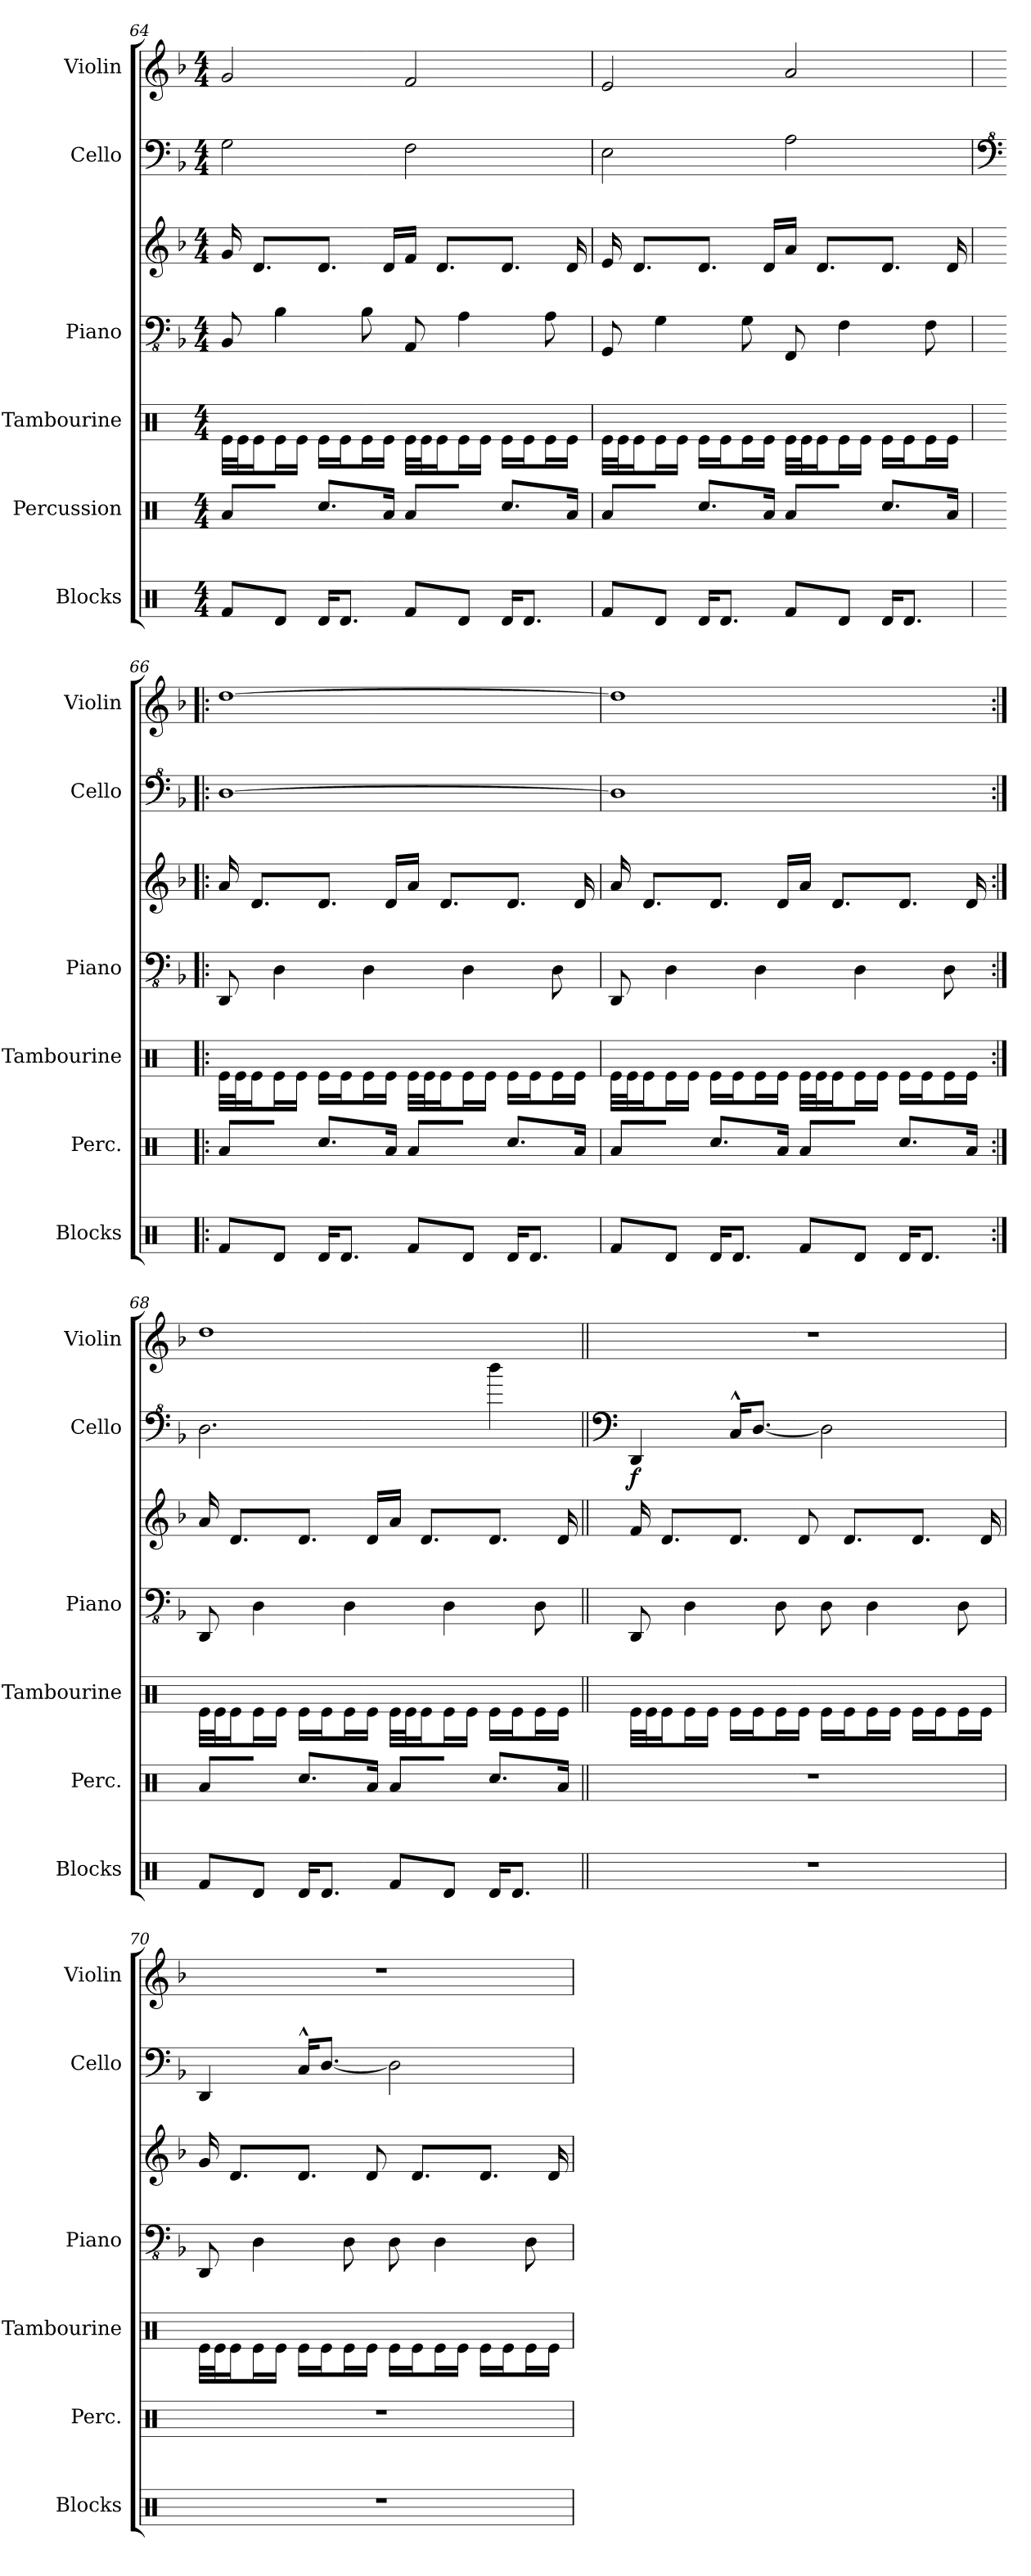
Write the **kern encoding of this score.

**kern	**kern	**kern	**kern	**kern	**kern	**dynam	**kern
*part6	*part5	*part4	*part3	*part3	*part2	*part2	*part1
*staff7	*staff6	*staff5	*staff4	*staff3	*staff2	*staff2	*staff1
*I"Blocks	*I"Percussion	*I"Tambourine	*I"Piano	*	*I"Cello	*	*I"Violin
*I'Blocks	*I'Perc.	*I'Tambourine	*I'Piano	*	*I'Cello	*	*I'Violin
*clefX	*clefX	*clefX	*clefFv4	*clefG2	*clefF4	*	*clefG2
*k[]	*k[]	*k[]	*k[b-]	*k[b-]	*k[b-]	*	*k[b-]
*M4/4	*M4/4	*M4/4	*M4/4	*M4/4	*M4/4	*	*M4/4
=64	=64	=64	=64	=64	=64	=64	=64
8Rf/L	8Ra/L	32Re\LLL	8BBB-/	16g/	2G\	.	2g/
.	.	32Re\J	.	.	.	.	.
.	.	16Re\J	.	8.d/L	.	.	.
8Rd/J	8R/J	16Re\L	4BB-\	.	.	.	.
.	.	16Re\JJ	.	.	.	.	.
16Rd/KL	8.Rcc/L	16Re\LL	.	8.d/J	.	.	.
8.Rd/J	.	16Re\J	.	.	.	.	.
.	.	16Re\L	8BB-\	.	.	.	.
.	16Ra\Jk	16Re\JJ	.	16d/LL	.	.	.
8Rf/L	8Ra/L	32Re\LLL	8AAA/	16f/JJ	2F\	.	2f/
.	.	32Re\J	.	.	.	.	.
.	.	16Re\J	.	8.d/L	.	.	.
8Rd/J	8R/J	16Re\L	4AA\	.	.	.	.
.	.	16Re\JJ	.	.	.	.	.
16Rd/KL	8.Rcc/L	16Re\LL	.	8.d/J	.	.	.
8.Rd/J	.	16Re\J	.	.	.	.	.
.	.	16Re\L	8AA\	.	.	.	.
.	16Ra\Jk	16Re\JJ	.	16d/	.	.	.
!!LO:LB:g=z
=65	=65	=65	=65	=65	=65	=65	=65
8Rf/L	8Ra/L	32Re\LLL	8GGG/	16e/	2E\	.	2e/
.	.	32Re\J	.	.	.	.	.
.	.	16Re\J	.	8.d/L	.	.	.
8Rd/J	8R/J	16Re\L	4GG\	.	.	.	.
.	.	16Re\JJ	.	.	.	.	.
16Rd/KL	8.Rcc/L	16Re\LL	.	8.d/J	.	.	.
8.Rd/J	.	16Re\J	.	.	.	.	.
.	.	16Re\L	8GG\	.	.	.	.
.	16Ra\Jk	16Re\JJ	.	16d/LL	.	.	.
8Rf/L	8Ra/L	32Re\LLL	8FFF/	16a/JJ	2A\	.	2a/
.	.	32Re\J	.	.	.	.	.
.	.	16Re\J	.	8.d/L	.	.	.
8Rd/J	8R/J	16Re\L	4FF\	.	.	.	.
.	.	16Re\JJ	.	.	.	.	.
16Rd/KL	8.Rcc/L	16Re\LL	.	8.d/J	.	.	.
8.Rd/J	.	16Re\J	.	.	.	.	.
.	.	16Re\L	8FF\	.	.	.	.
.	16Ra\Jk	16Re\JJ	.	16d/	.	.	.
=66!|:	=66!|:	=66!|:	=66!|:	=66!|:	=66!|:	=66!|:	=66!|:
*	*	*	*	*	*clefF^4	*	*
8Rf/L	8Ra/L	32Re\LLL	8DDD/	16a/	[1d	.	[1dd
.	.	32Re\J	.	.	.	.	.
.	.	16Re\J	.	8.d/L	.	.	.
8Rd/J	8R/J	16Re\L	4DD\	.	.	.	.
.	.	16Re\JJ	.	.	.	.	.
16Rd/KL	8.Rcc/L	16Re\LL	.	8.d/J	.	.	.
8.Rd/J	.	16Re\J	.	.	.	.	.
.	.	16Re\L	4DD\	.	.	.	.
.	16Ra\Jk	16Re\JJ	.	16d/LL	.	.	.
8Rf/L	8Ra/L	32Re\LLL	.	16a/JJ	.	.	.
.	.	32Re\J	.	.	.	.	.
.	.	16Re\J	.	8.d/L	.	.	.
8Rd/J	8R/J	16Re\L	4DD\	.	.	.	.
.	.	16Re\JJ	.	.	.	.	.
16Rd/KL	8.Rcc/L	16Re\LL	.	8.d/J	.	.	.
8.Rd/J	.	16Re\J	.	.	.	.	.
.	.	16Re\L	8DD\	.	.	.	.
.	16Ra\Jk	16Re\JJ	.	16d/	.	.	.
=67	=67	=67	=67	=67	=67	=67	=67
8Rf/L	8Ra/L	32Re\LLL	8DDD/	16a/	1d]	.	1dd]
.	.	32Re\J	.	.	.	.	.
.	.	16Re\J	.	8.d/L	.	.	.
8Rd/J	8R/J	16Re\L	4DD\	.	.	.	.
.	.	16Re\JJ	.	.	.	.	.
16Rd/KL	8.Rcc/L	16Re\LL	.	8.d/J	.	.	.
8.Rd/J	.	16Re\J	.	.	.	.	.
.	.	16Re\L	4DD\	.	.	.	.
.	16Ra\Jk	16Re\JJ	.	16d/LL	.	.	.
8Rf/L	8Ra/L	32Re\LLL	.	16a/JJ	.	.	.
.	.	32Re\J	.	.	.	.	.
.	.	16Re\J	.	8.d/L	.	.	.
8Rd/J	8R/J	16Re\L	4DD\	.	.	.	.
.	.	16Re\JJ	.	.	.	.	.
16Rd/KL	8.Rcc/L	16Re\LL	.	8.d/J	.	.	.
8.Rd/J	.	16Re\J	.	.	.	.	.
.	.	16Re\L	8DD\	.	.	.	.
.	16Ra\Jk	16Re\JJ	.	16d/	.	.	.
=68:|!	=68:|!	=68:|!	=68:|!	=68:|!	=68:|!	=68:|!	=68:|!
8Rf/L	8Ra/L	32Re\LLL	8DDD/	16a/	2.d\	.	1dd
.	.	32Re\J	.	.	.	.	.
.	.	16Re\J	.	8.d/L	.	.	.
8Rd/J	8R/J	16Re\L	4DD\	.	.	.	.
.	.	16Re\JJ	.	.	.	.	.
16Rd/KL	8.Rcc/L	16Re\LL	.	8.d/J	.	.	.
8.Rd/J	.	16Re\J	.	.	.	.	.
.	.	16Re\L	4DD\	.	.	.	.
.	16Ra\Jk	16Re\JJ	.	16d/LL	.	.	.
8Rf/L	8Ra/L	32Re\LLL	.	16a/JJ	.	.	.
.	.	32Re\J	.	.	.	.	.
.	.	16Re\J	.	8.d/L	.	.	.
8Rd/J	8R/J	16Re\L	4DD\	.	.	.	.
.	.	16Re\JJ	.	.	.	.	.
16Rd/KL	8.Rcc/L	16Re\LL	.	8.d/J	4ddd\	.	.
8.Rd/J	.	16Re\J	.	.	.	.	.
.	.	16Re\L	8DD\	.	.	.	.
.	16Ra\Jk	16Re\JJ	.	16d/	.	.	.
!!LO:PB:g=z
=69||	=69||	=69||	=69||	=69||	=69||	=69||	=69||
*	*	*	*	*	*clefF4	*	*
!	!	!	!	!	!	!LO:DY:b	!
1r	1r	32Re\LLL	8DDD/	16f/	4DD/	f	1r
.	.	32Re\J	.	.	.	.	.
.	.	16Re\J	.	8.d/L	.	.	.
.	.	16Re\L	4DD\	.	.	.	.
.	.	16Re\JJ	.	.	.	.	.
.	.	16Re\LL	.	8.d/J	16C^^/KL	.	.
.	.	16Re\J	.	.	[8.D/J	.	.
.	.	16Re\L	8DD\	.	.	.	.
.	.	16Re\JJ	.	8d/	.	.	.
.	.	16Re\LL	8DD\	.	2D\]	.	.
.	.	16Re\J	.	8.d/L	.	.	.
.	.	16Re\L	4DD\	.	.	.	.
.	.	16Re\JJ	.	.	.	.	.
.	.	16Re\LL	.	8.d/J	.	.	.
.	.	16Re\J	.	.	.	.	.
.	.	16Re\L	8DD\	.	.	.	.
.	.	16Re\JJ	.	16d/	.	.	.
=70	=70	=70	=70	=70	=70	=70	=70
1r	1r	32Re\LLL	8DDD/	16g/	4DD/	.	1r
.	.	32Re\J	.	.	.	.	.
.	.	16Re\J	.	8.d/L	.	.	.
.	.	16Re\L	4DD\	.	.	.	.
.	.	16Re\JJ	.	.	.	.	.
.	.	16Re\LL	.	8.d/J	16C^^/KL	.	.
.	.	16Re\J	.	.	[8.D/J	.	.
.	.	16Re\L	8DD\	.	.	.	.
.	.	16Re\JJ	.	8d/	.	.	.
.	.	16Re\LL	8DD\	.	2D\]	.	.
.	.	16Re\J	.	8.d/L	.	.	.
.	.	16Re\L	4DD\	.	.	.	.
.	.	16Re\JJ	.	.	.	.	.
.	.	16Re\LL	.	8.d/J	.	.	.
.	.	16Re\J	.	.	.	.	.
.	.	16Re\L	8DD\	.	.	.	.
.	.	16Re\JJ	.	16d/	.	.	.
=	=	=	=	=	=	=	=
*-	*-	*-	*-	*-	*-	*-	*-
